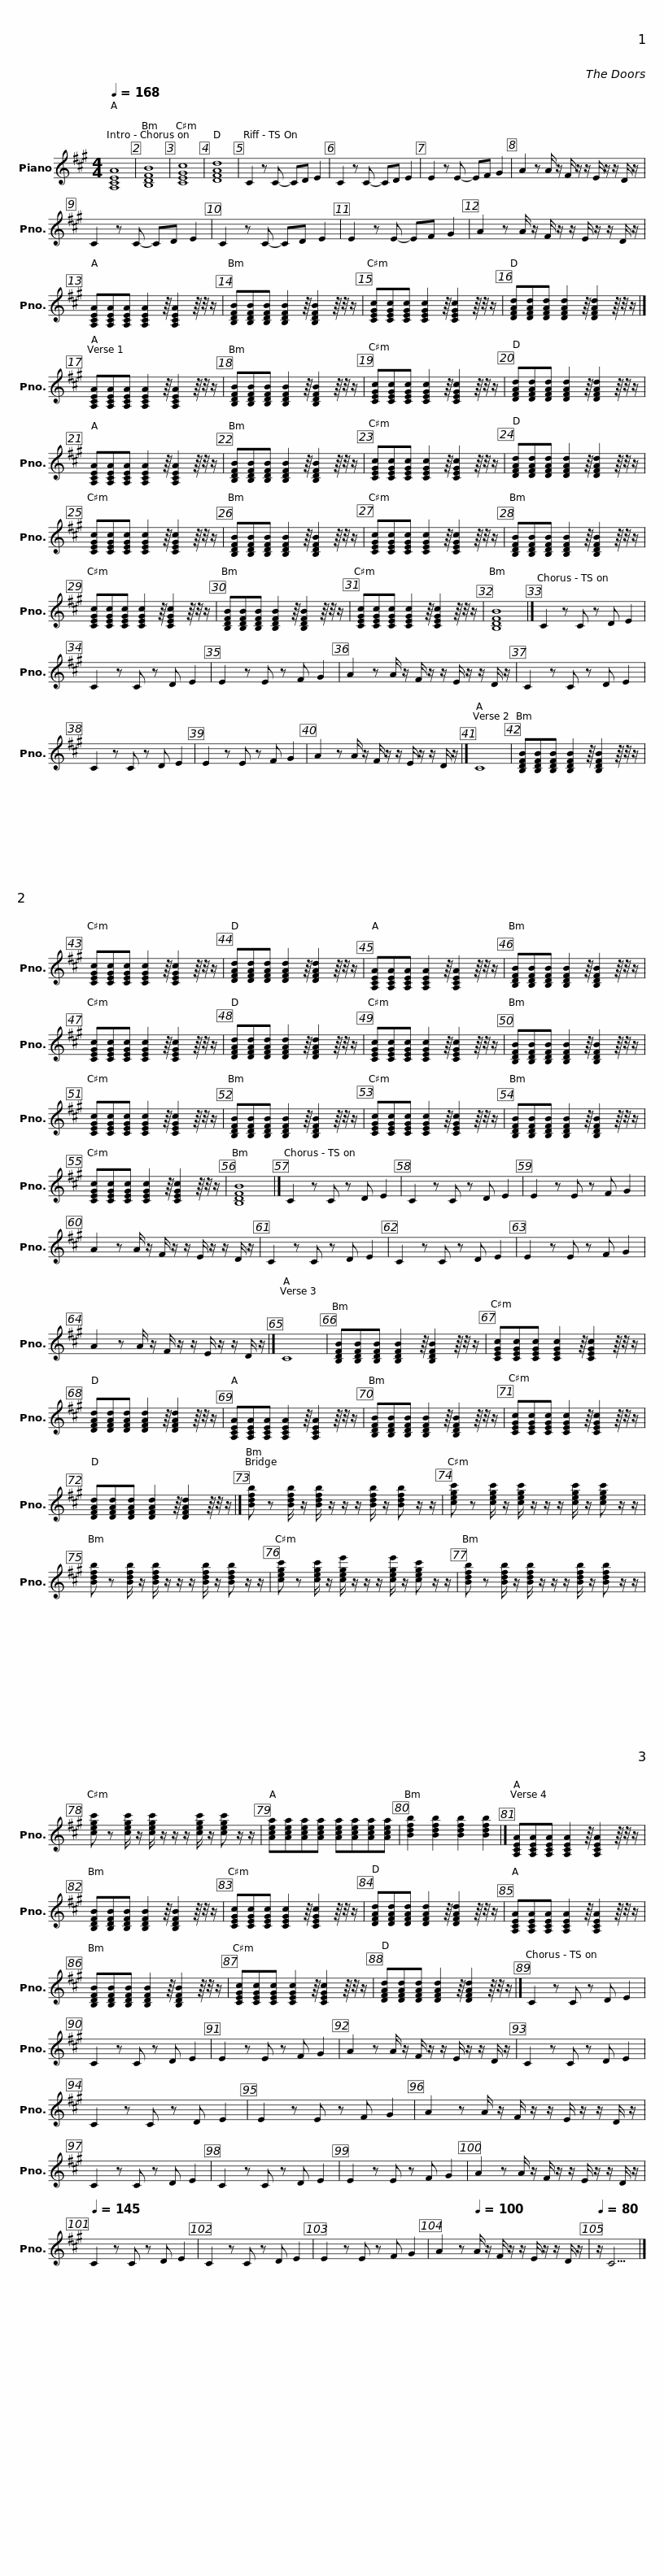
X:1
L:1/8
Q:1/4=168
M:4/4
I:linebreak $
K:A
V:1 treble
V:1
 [A,CEA]8 | [B,DFB]8 | [CEGc]8 | [DFAd]8 |$ C2 z C- CD E2 | %5
 C2 z C- CD E2 | E2 z E- EF G2 | A2 z A/ z/ F/ z/ z/ E/ z/ z/ D/ z/ |$ C2 z C- CD E2 | C2 z C- CD E2 | %10
 E2 z E- EF G2 | A2 z A/ z/ F/ z/ z/ E/ z/ z/ D/ z/ |$ [A,CEA][A,CEA][A,CEA] [A,CEA]2 z/8 [A,CEA]2 z/8 z/4 z/ | [B,DFB][B,DFB][B,DFB] [B,DFB]2 z/8 [B,DFB]2 z/8 z/4 z/ | [CEGc][CEGc][CEGc] [CEGc]2 z/8 [CEGc]2 z/8 z/4 z/ | %15
 [DFAd][DFAd][DFAd] [DFAd]2 z/8 [DFAd]2 z/8 z/4 z/ |]$ [A,CEA][A,CEA][A,CEA] [A,CEA]2 z/8 [A,CEA]2 z/8 z/4 z/ | [B,DFB][B,DFB][B,DFB] [B,DFB]2 z/8 [B,DFB]2 z/8 z/4 z/ | [CEGc][CEGc][CEGc] [CEGc]2 z/8 [CEGc]2 z/8 z/4 z/ | [DFAd][DFAd][DFAd] [DFAd]2 z/8 [DFAd]2 z/8 z/4 z/ |$ %20
 [A,CEA][A,CEA][A,CEA] [A,CEA]2 z/8 [A,CEA]2 z/8 z/4 z/ | [B,DFB][B,DFB][B,DFB] [B,DFB]2 z/8 [B,DFB]2 z/8 z/4 z/ | [CEGc][CEGc][CEGc] [CEGc]2 z/8 [CEGc]2 z/8 z/4 z/ | [DFAd][DFAd][DFAd] [DFAd]2 z/8 [DFAd]2 z/8 z/4 z/ |$ [CEGc][CEGc][CEGc] [CEGc]2 z/8 [CEGc]2 z/8 z/4 z/ | %25
 [B,DFB][B,DFB][B,DFB] [B,DFB]2 z/8 [B,DFB]2 z/8 z/4 z/ | [CEGc][CEGc][CEGc] [CEGc]2 z/8 [CEGc]2 z/8 z/4 z/ | [B,DFB][B,DFB][B,DFB] [B,DFB]2 z/8 [B,DFB]2 z/8 z/4 z/ |$ [CEGc][CEGc][CEGc] [CEGc]2 z/8 [CEGc]2 z/8 z/4 z/ | [B,DFB][B,DFB][B,DFB] [B,DFB]2 z/8 [B,DFB]2 z/8 z/4 z/ | %30
 [CEGc][CEGc][CEGc] [CEGc]2 z/8 [CEGc]2 z/8 z/4 z/ | [B,DFB]8 |]$ C2 z C z D E2 | C2 z C z D E2 | E2 z E z F G2 | %35
 A2 z A/ z/ F/ z/ z/ E/ z/ z/ D/ z/ |$ C2 z C z D E2 | C2 z C z D E2 | E2 z E z F G2 | A2 z A/ z/ F/ z/ z/ E/ z/ z/ D/ z/ |]$ %40
 C8 | [B,DFB][B,DFB][B,DFB] [B,DFB]2 z/8 [B,DFB]2 z/8 z/4 z/ | [CEGc][CEGc][CEGc] [CEGc]2 z/8 [CEGc]2 z/8 z/4 z/ | [DFAd][DFAd][DFAd] [DFAd]2 z/8 [DFAd]2 z/8 z/4 z/ |$ [A,CEA][A,CEA][A,CEA] [A,CEA]2 z/8 [A,CEA]2 z/8 z/4 z/ | %45
 [B,DFB][B,DFB][B,DFB] [B,DFB]2 z/8 [B,DFB]2 z/8 z/4 z/ | [CEGc][CEGc][CEGc] [CEGc]2 z/8 [CEGc]2 z/8 z/4 z/ | [DFAd][DFAd][DFAd] [DFAd]2 z/8 [DFAd]2 z/8 z/4 z/ |$ [CEGc][CEGc][CEGc] [CEGc]2 z/8 [CEGc]2 z/8 z/4 z/ | [B,DFB][B,DFB][B,DFB] [B,DFB]2 z/8 [B,DFB]2 z/8 z/4 z/ | %50
 [CEGc][CEGc][CEGc] [CEGc]2 z/8 [CEGc]2 z/8 z/4 z/ | [B,DFB][B,DFB][B,DFB] [B,DFB]2 z/8 [B,DFB]2 z/8 z/4 z/ |$ [CEGc][CEGc][CEGc] [CEGc]2 z/8 [CEGc]2 z/8 z/4 z/ | [B,DFB][B,DFB][B,DFB] [B,DFB]2 z/8 [B,DFB]2 z/8 z/4 z/ | [CEGc][CEGc][CEGc] [CEGc]2 z/8 [CEGc]2 z/8 z/4 z/ | %55
 [B,DFB]8 |]$ C2 z C z D E2 | C2 z C z D E2 | E2 z E z F G2 | A2 z A/ z/ F/ z/ z/ E/ z/ z/ D/ z/ |$ %60
 C2 z C z D E2 | C2 z C z D E2 | E2 z E z F G2 | A2 z A/ z/ F/ z/ z/ E/ z/ z/ D/ z/ |]$ C8 | %65
 [B,DFB][B,DFB][B,DFB] [B,DFB]2 z/8 [B,DFB]2 z/8 z/4 z/ | [CEGc][CEGc][CEGc] [CEGc]2 z/8 [CEGc]2 z/8 z/4 z/ | [DFAd][DFAd][DFAd] [DFAd]2 z/8 [DFAd]2 z/8 z/4 z/ |$ [A,CEA][A,CEA][A,CEA] [A,CEA]2 z/8 [A,CEA]2 z/8 z/4 z/ | [B,DFB][B,DFB][B,DFB] [B,DFB]2 z/8 [B,DFB]2 z/8 z/4 z/ | %70
 [CEGc][CEGc][CEGc] [CEGc]2 z/8 [CEGc]2 z/8 z/4 z/ | [DFAd][DFAd][DFAd] [DFAd]2 z/8 [DFAd]2 z/8 z/4 z/ |]$ [Bdfb] z [Bdfb]/ z/ [Bdfb]/ z/ z/ z/ [Bdfb]/ z/ [Bdfb] z/ z/ | [cegc'] z [cegc']/ z/ [cegc']/ z/ z/ z/ [cegc']/ z/ [cegc'] z/ z/ |$ [Bdfb] z [Bdfb]/ z/ [Bdfb]/ z/ z/ z/ [Bdfb]/ z/ [Bdfb] z/ z/ | %75
 [cegc'] z [cegc']/ z/ [cege']/ z/ z/ z/ [cege']/ z/ [cegc'] z/ z/ |$ [Bdfb] z [Bdfb]/ z/ [Bdfb]/ z/ z/ z/ [Bdfb]/ z/ [Bdfb] z/ z/ | [cegc'] z [cegc']/ z/ [cegc']/ z/ z/ z/ [cegc']/ z/ [cegc'] z/ z/ |$ [Acea][Acea][Acea][Acea] [Acea][Acea][Acea][Acea] | [Bdfb]2 [Bdfb]2 [Bdfb]2 [Bdfb]2 |]$ %80
 [A,CEA][A,CEA][A,CEA] [A,CEA]2 z/8 [A,CEA]2 z/8 z/4 z/ | [B,DFB][B,DFB][B,DFB] [B,DFB]2 z/8 [B,DFB]2 z/8 z/4 z/ | [CEGc][CEGc][CEGc] [CEGc]2 z/8 [CEGc]2 z/8 z/4 z/ | [DFAd][DFAd][DFAd] [DFAd]2 z/8 [DFAd]2 z/8 z/4 z/ |$ [A,CEA][A,CEA][A,CEA] [A,CEA]2 z/8 [A,CEA]2 z/8 z/4 z/ | %85
 [B,DFB][B,DFB][B,DFB] [B,DFB]2 z/8 [B,DFB]2 z/8 z/4 z/ | [CEGc][CEGc][CEGc] [CEGc]2 z/8 [CEGc]2 z/8 z/4 z/ | [DFAd][DFAd][DFAd] [DFAd]2 z/8 [DFAd]2 z/8 z/4 z/ |]$ C2 z C z D E2 | C2 z C z D E2 | %90
 E2 z E z F G2 | A2 z A/ z/ F/ z/ z/ E/ z/ z/ D/ z/ |$ C2 z C z D E2 | C2 z C z D E2 | E2 z E z F G2 | %95
 A2 z A/ z/ F/ z/ z/ E/ z/ z/ D/ z/ |$ C2 z C z D E2 | C2 z C z D E2 | E2 z E z F G2 | A2 z A/ z/ F/ z/ z/ E/ z/ z/ D/ z/ |$ %100
[Q:1/4=145] C2 z C z D E2 | C2 z C z D E2 | E2 z E z F G2 | A2 z[Q:1/4=100] A/ z/ F/ z/ z/ E/ z/ z/ D/ z/ |$[Q:1/4=80] z/ C15/2 |] %105
